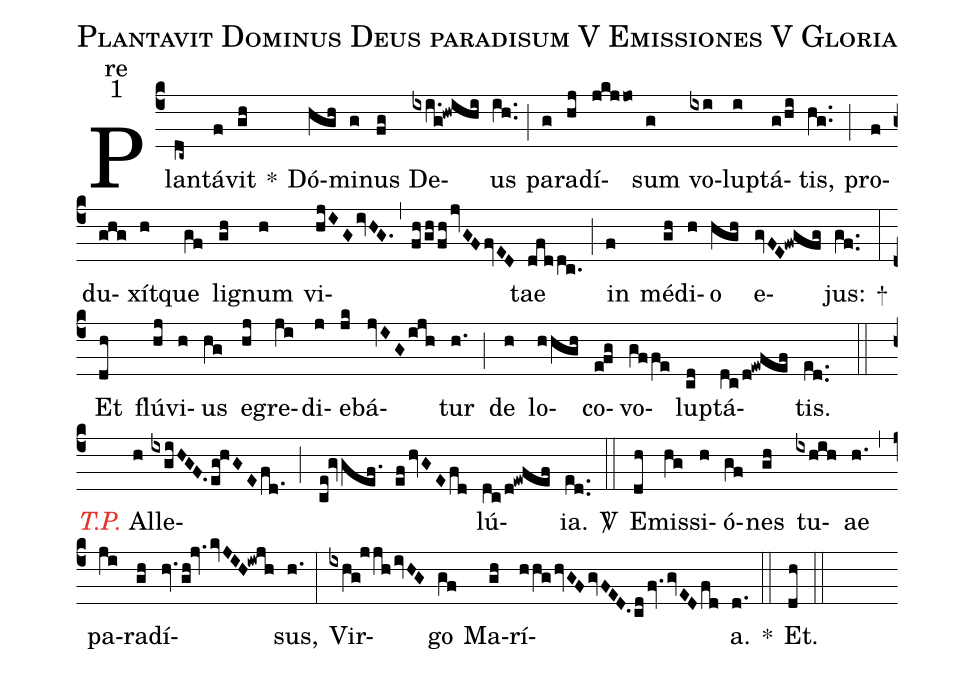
name:Plantavit Dominus Deus paradisum V Emissiones V Gloria;
office-part:re;
mode:1;
%%
(c4) Plan(dc~)tá(f)vit(gh) <sp>*</sp>() Dó(hgh)mi(g)nus(fg) De(ixi.g!hwihi)us(ih..) (;) pa(g)ra(hj)dí(jkjjo)sum(g) vo(ixi)lup(i)tá(g/hi)tis,(hg..) (;) pro(f)du(ghg)xít(h)que(gf) lig(gh)num(h) vi(hjIGivHG.,fh/gh/fhjvGFfvED)tae(dfddc.) (;) in(f) mé(gh)di(h)o(hgh) e(gvFE!fwgfg)jus:(gf..) <sp>+</sp>(:) Et(dh) flú(hj)vi(h)us(hg) e(hj)gre(ji)di(j)e(jk)bá(jvIGijh)tur(h.) (;) de(h) lo(hhgh)co(efg)vo(gffe)lup(cd)tá(dc/d!ewfef)tis.(ed..) (::) <i><c>T.P.</c></i> Al(h)le(ixgiHGF.eg!hGEfd.;ce!gvgef. efhvGEfd)lú(dc/d!ewfef)ia.(ed..) <sp>V/</sp>(::) E(dh)mis(hg)si(h)ó(gf)nes(gh) tu(ixhih)ae(h.) (,) pa(ji)ra(gh)dí(hv.gh!jv.kvJIH!iwjh)sus,(h.) (:) Vir(ixhg!jjhivHG)go(gf) Ma(gh)rí(hhghvGFgvFED.cdfv.gvEDfd)a.(d.) <sp>*</sp>(::) Et.(dh) (::)
